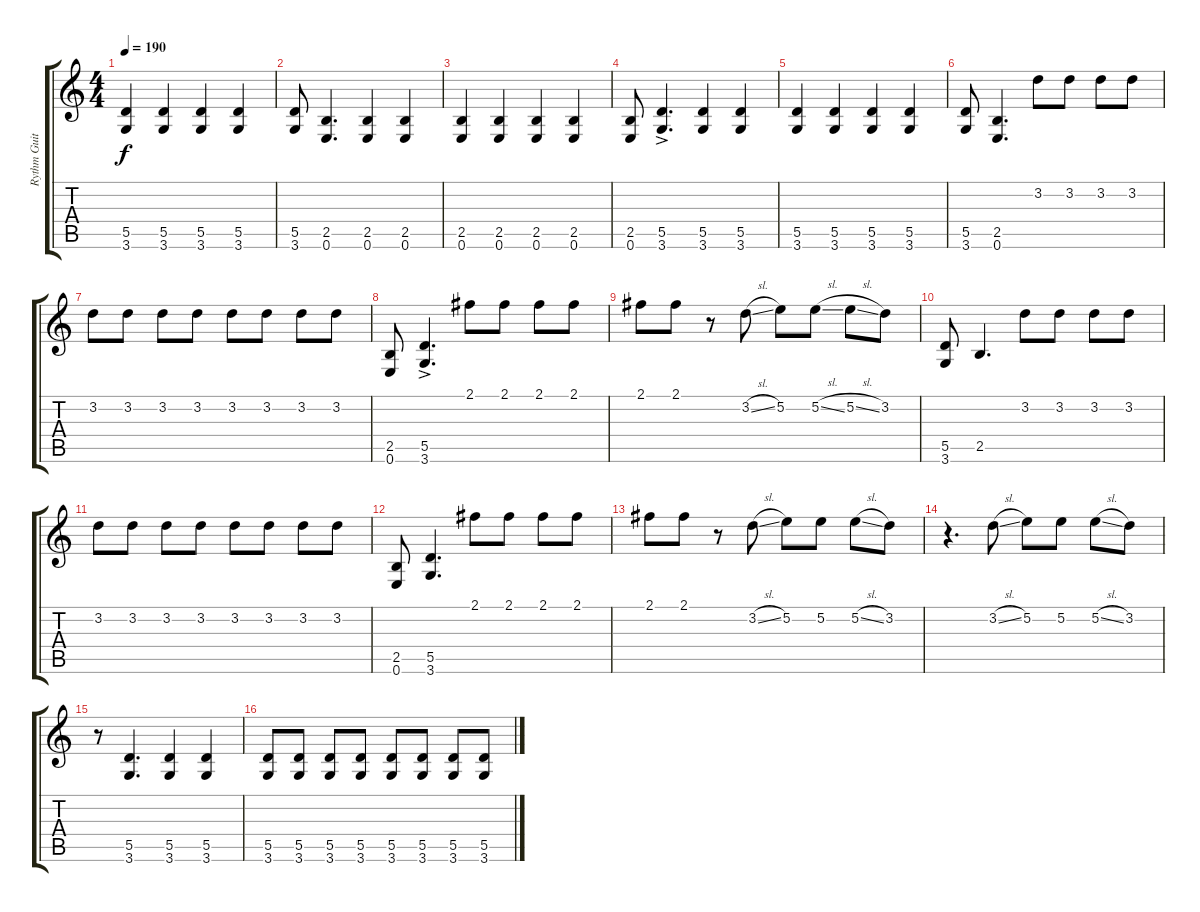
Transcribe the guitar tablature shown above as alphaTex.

\track ("Rythm Guitar" "Rythm Guit") {instrument distortionguitar}
\staff {score tabs}
\tuning (E4 B3 G3 D3 A2 E2) {hide}
\ts (4 4)
\tempo 190
\clef g2
\ks c
(5.5 3.6).4{dy f} (5.5 3.6).4 (5.5 3.6).4 (5.5 3.6).4 |
(5.5 3.6).8 (2.5 0.6).4{d} (2.5 0.6).4 (2.5 0.6).4 |
(2.5 0.6).4 (2.5 0.6).4 (2.5 0.6).4 (2.5 0.6).4 |
(2.5 0.6).8 (5.5{ac} 3.6).4{d} (5.5 3.6).4 (5.5 3.6).4 |
(5.5 3.6).4 (5.5 3.6).4 (5.5 3.6).4 (5.5 3.6).4 |
(5.5 3.6).8 (2.5 0.6).4{d} 3.2.8 3.2.8 3.2.8 3.2.8 |
3.2.8 3.2.8 3.2.8 3.2.8 3.2.8 3.2.8 3.2.8 3.2.8 |
(2.5 0.6).8 (5.5{ac} 3.6).4{d} 2.1.8 2.1.8 2.1.8 2.1.8 |
2.1.8 2.1.8 r.8 3.2{sl}.8 5.2.8 5.2{sl}.8 5.2{sl}.8 3.2.8 |
(5.5 3.6).8 2.5.4{d} 3.2.8 3.2.8 3.2.8 3.2.8 |
3.2.8 3.2.8 3.2.8 3.2.8 3.2.8 3.2.8 3.2.8 3.2.8 |
(2.5 0.6).8 (5.5 3.6).4{d} 2.1.8 2.1.8 2.1.8 2.1.8 |
2.1.8 2.1.8 r.8 3.2{sl}.8 5.2.8 5.2.8 5.2{sl}.8 3.2.8 |
r.4{d} 3.2{sl}.8 5.2.8 5.2.8 5.2{sl}.8 3.2.8 |
r.8 (5.5 3.6).4{d} (5.5 3.6).4 (5.5 3.6).4 |
(5.5 3.6).8 (5.5 3.6).8 (5.5 3.6).8 (5.5 3.6).8 (5.5 3.6).8 (5.5 3.6).8 (5.5 3.6).8 (5.5 3.6).8
